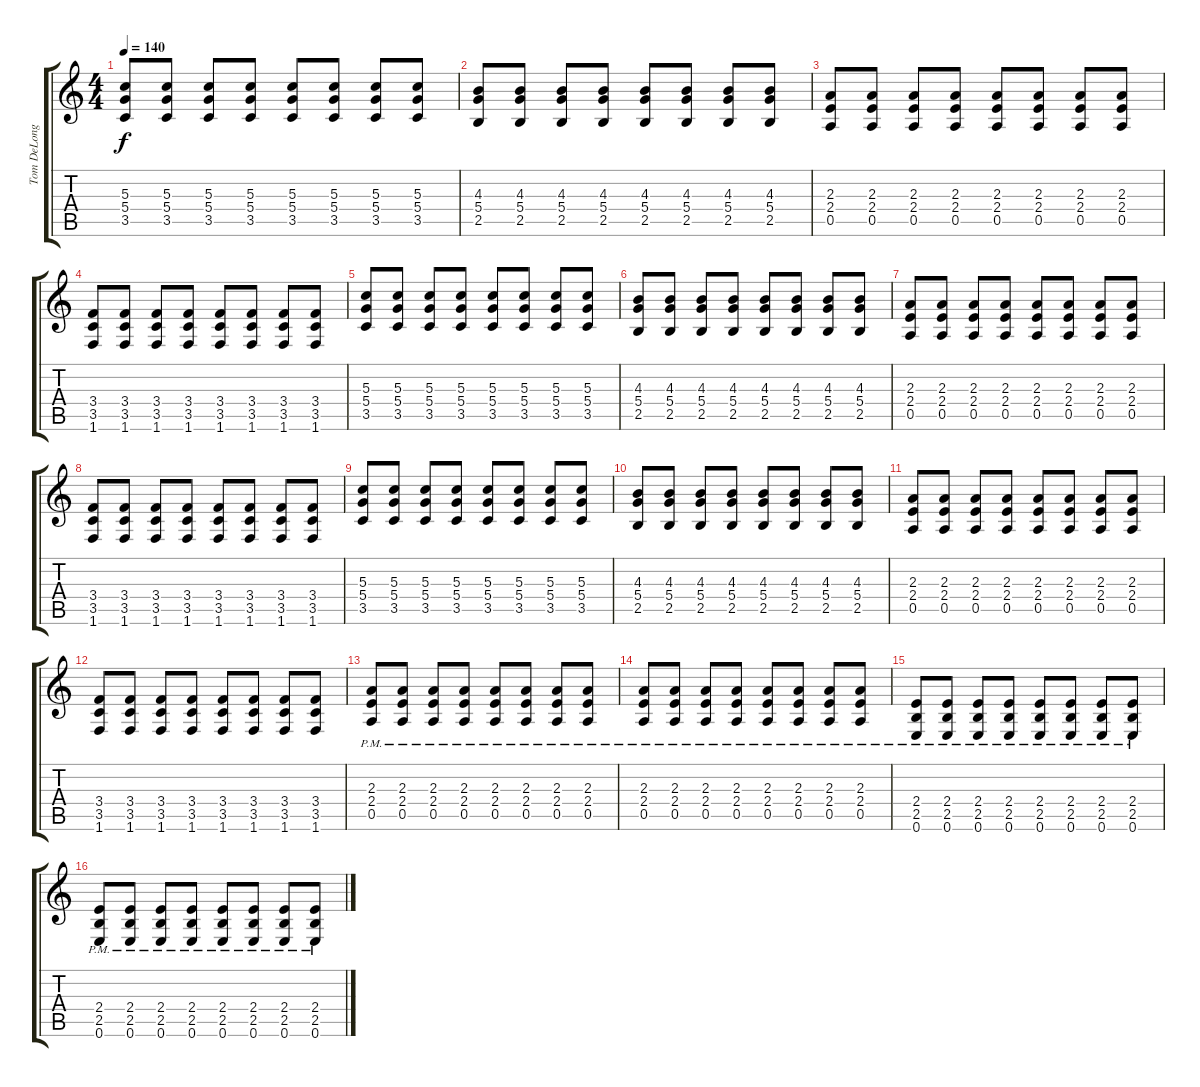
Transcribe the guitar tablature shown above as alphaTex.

\track ("Tom DeLonge" "Tom DeLong") {instrument overdrivenguitar}
\staff {score tabs}
\tuning (E4 B3 G3 D3 A2 E2) {hide}
\ts (4 4)
\tempo 140
\clef g2
\ks c
(5.3 5.4 3.5).8{dy f} (5.3 5.4 3.5).8 (5.3 5.4 3.5).8 (5.3 5.4 3.5).8 (5.3 5.4 3.5).8 (5.3 5.4 3.5).8 (5.3 5.4 3.5).8 (5.3 5.4 3.5).8 |
(4.3 5.4 2.5).8 (4.3 5.4 2.5).8 (4.3 5.4 2.5).8 (4.3 5.4 2.5).8 (4.3 5.4 2.5).8 (4.3 5.4 2.5).8 (4.3 5.4 2.5).8 (4.3 5.4 2.5).8 |
(2.3 2.4 0.5).8 (2.3 2.4 0.5).8 (2.3 2.4 0.5).8 (2.3 2.4 0.5).8 (2.3 2.4 0.5).8 (2.3 2.4 0.5).8 (2.3 2.4 0.5).8 (2.3 2.4 0.5).8 |
(3.4 3.5 1.6).8 (3.4 3.5 1.6).8 (3.4 3.5 1.6).8 (3.4 3.5 1.6).8 (3.4 3.5 1.6).8 (3.4 3.5 1.6).8 (3.4 3.5 1.6).8 (3.4 3.5 1.6).8 |
(5.3 5.4 3.5).8 (5.3 5.4 3.5).8 (5.3 5.4 3.5).8 (5.3 5.4 3.5).8 (5.3 5.4 3.5).8 (5.3 5.4 3.5).8 (5.3 5.4 3.5).8 (5.3 5.4 3.5).8 |
(4.3 5.4 2.5).8 (4.3 5.4 2.5).8 (4.3 5.4 2.5).8 (4.3 5.4 2.5).8 (4.3 5.4 2.5).8 (4.3 5.4 2.5).8 (4.3 5.4 2.5).8 (4.3 5.4 2.5).8 |
(2.3 2.4 0.5).8 (2.3 2.4 0.5).8 (2.3 2.4 0.5).8 (2.3 2.4 0.5).8 (2.3 2.4 0.5).8 (2.3 2.4 0.5).8 (2.3 2.4 0.5).8 (2.3 2.4 0.5).8 |
(3.4 3.5 1.6).8 (3.4 3.5 1.6).8 (3.4 3.5 1.6).8 (3.4 3.5 1.6).8 (3.4 3.5 1.6).8 (3.4 3.5 1.6).8 (3.4 3.5 1.6).8 (3.4 3.5 1.6).8 |
(5.3 5.4 3.5).8 (5.3 5.4 3.5).8 (5.3 5.4 3.5).8 (5.3 5.4 3.5).8 (5.3 5.4 3.5).8 (5.3 5.4 3.5).8 (5.3 5.4 3.5).8 (5.3 5.4 3.5).8 |
(4.3 5.4 2.5).8 (4.3 5.4 2.5).8 (4.3 5.4 2.5).8 (4.3 5.4 2.5).8 (4.3 5.4 2.5).8 (4.3 5.4 2.5).8 (4.3 5.4 2.5).8 (4.3 5.4 2.5).8 |
(2.3 2.4 0.5).8 (2.3 2.4 0.5).8 (2.3 2.4 0.5).8 (2.3 2.4 0.5).8 (2.3 2.4 0.5).8 (2.3 2.4 0.5).8 (2.3 2.4 0.5).8 (2.3 2.4 0.5).8 |
(3.4 3.5 1.6).8 (3.4 3.5 1.6).8 (3.4 3.5 1.6).8 (3.4 3.5 1.6).8 (3.4 3.5 1.6).8 (3.4 3.5 1.6).8 (3.4 3.5 1.6).8 (3.4 3.5 1.6).8 |
(2.3{pm} 2.4{pm} 0.5{pm}).8 (2.3{pm} 2.4{pm} 0.5{pm}).8 (2.3{pm} 2.4{pm} 0.5{pm}).8 (2.3{pm} 2.4{pm} 0.5{pm}).8 (2.3{pm} 2.4{pm} 0.5{pm}).8 (2.3{pm} 2.4{pm} 0.5{pm}).8 (2.3{pm} 2.4{pm} 0.5{pm}).8 (2.3{pm} 2.4{pm} 0.5{pm}).8 |
(2.3{pm} 2.4{pm} 0.5{pm}).8 (2.3{pm} 2.4{pm} 0.5{pm}).8 (2.3{pm} 2.4{pm} 0.5{pm}).8 (2.3{pm} 2.4{pm} 0.5{pm}).8 (2.3{pm} 2.4{pm} 0.5{pm}).8 (2.3{pm} 2.4{pm} 0.5{pm}).8 (2.3{pm} 2.4{pm} 0.5{pm}).8 (2.3{pm} 2.4{pm} 0.5{pm}).8 |
(2.4{pm} 2.5{pm} 0.6{pm}).8 (2.4{pm} 2.5{pm} 0.6{pm}).8 (2.4{pm} 2.5{pm} 0.6{pm}).8 (2.4{pm} 2.5{pm} 0.6{pm}).8 (2.4{pm} 2.5{pm} 0.6{pm}).8 (2.4{pm} 2.5{pm} 0.6{pm}).8 (2.4{pm} 2.5{pm} 0.6{pm}).8 (2.4{pm} 2.5{pm} 0.6{pm}).8 |
(2.4{pm} 2.5{pm} 0.6{pm}).8 (2.4{pm} 2.5{pm} 0.6{pm}).8 (2.4{pm} 2.5{pm} 0.6{pm}).8 (2.4{pm} 2.5{pm} 0.6{pm}).8 (2.4{pm} 2.5{pm} 0.6{pm}).8 (2.4{pm} 2.5{pm} 0.6{pm}).8 (2.4{pm} 2.5{pm} 0.6{pm}).8 (2.4{pm} 2.5{pm} 0.6{pm}).8
